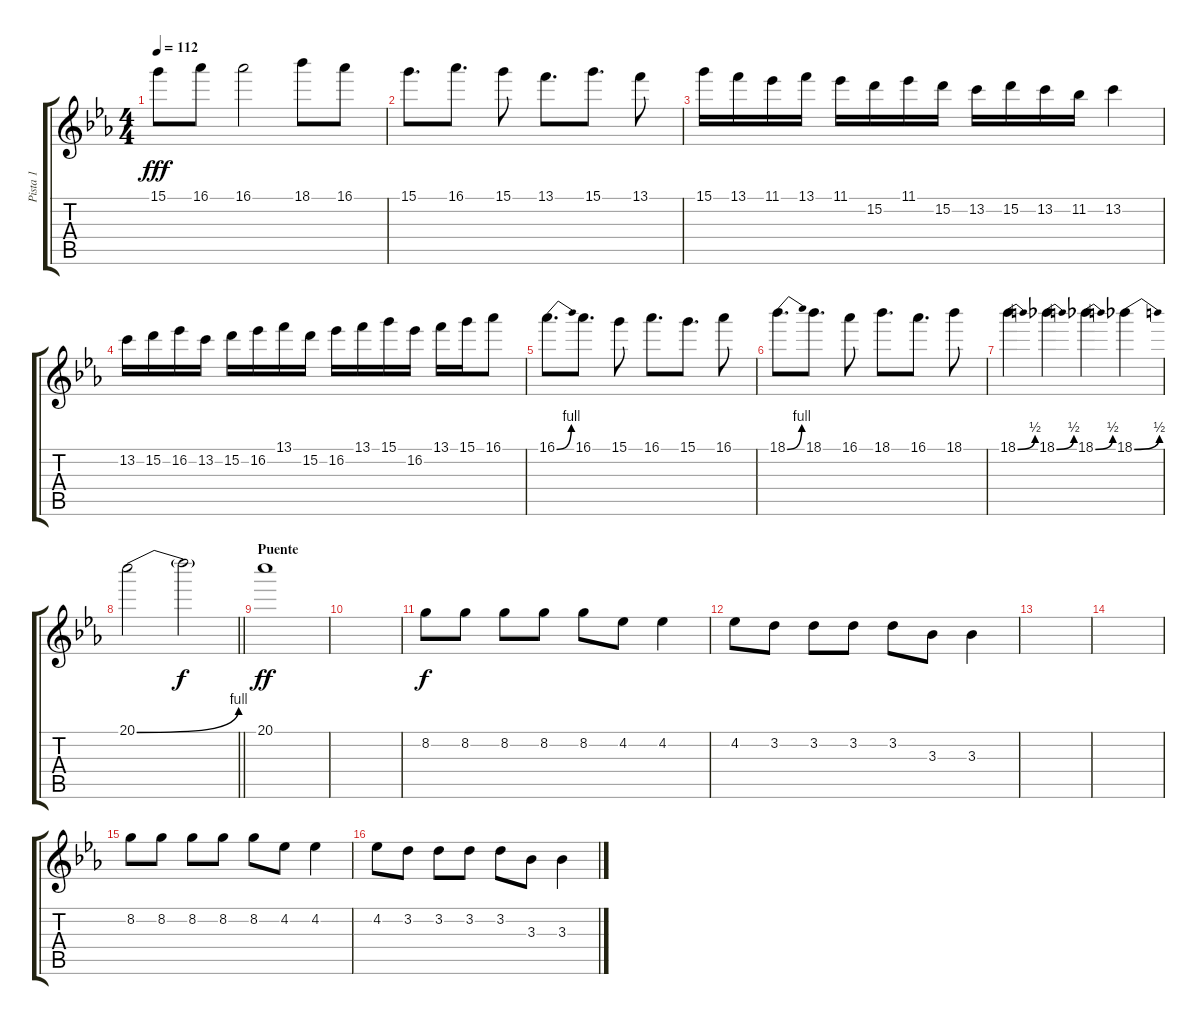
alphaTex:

\track ("Pista 1" "Pista 1") {instrument distortionguitar}
\staff {score tabs}
\tuning (E4 B3 G3 D3 A2 E2) {hide}
\ts (4 4)
\tempo 112
\clef g2
\ks cminor
15.1.8{dy fff} 16.1.8 16.1.2 18.1.8 16.1.8 |
15.1.8{d} 16.1.8{d} 15.1.8 13.1.8{d} 15.1.8{d} 13.1.8 |
15.1.16 13.1.16 11.1.16 13.1.16 11.1.16 15.2.16 11.1.16 15.2.16 13.2.16 15.2.16 13.2.16 11.2.16 13.2.4 |
13.2.16 15.2.16 16.2.16 13.2.16 15.2.16 16.2.16 13.1.16 15.2.16 16.2.16 13.1.16 15.1.16 16.2.16 13.1.16 15.1.16 16.1.8 |
16.1{be (bend 0 0 60 4)}.8{d} 16.1.8{d} 15.1.8 16.1.8{d} 15.1.8{d} 16.1.8 |
18.1{be (bend 0 0 60 4)}.8{d} 18.1.8{d} 16.1.8 18.1.8{d} 16.1.8{d} 18.1.8 |
18.1{be (bend 0 0 60 2)}.4 18.1{be (bend 0 0 60 2)}.4 18.1{be (bend 0 0 60 2)}.4 18.1{be (bend 0 0 60 2)}.4 |
\barLineRight lightlight
20.1{be (bend 0 0 60 4)}.2 20.1{t}.2{dy f} |
\section ("" "Puente")
20.1.1{dy ff} |
|
8.2.8{dy f volume 11} 8.2.8 8.2.8 8.2.8 8.2.8 4.2.8 4.2.4 |
4.2.8 3.2.8 3.2.8 3.2.8 3.2.8 3.3.8 3.3.4 |
|
|
8.2.8 8.2.8 8.2.8 8.2.8 8.2.8 4.2.8 4.2.4 |
4.2.8 3.2.8 3.2.8 3.2.8 3.2.8 3.3.8 3.3.4
